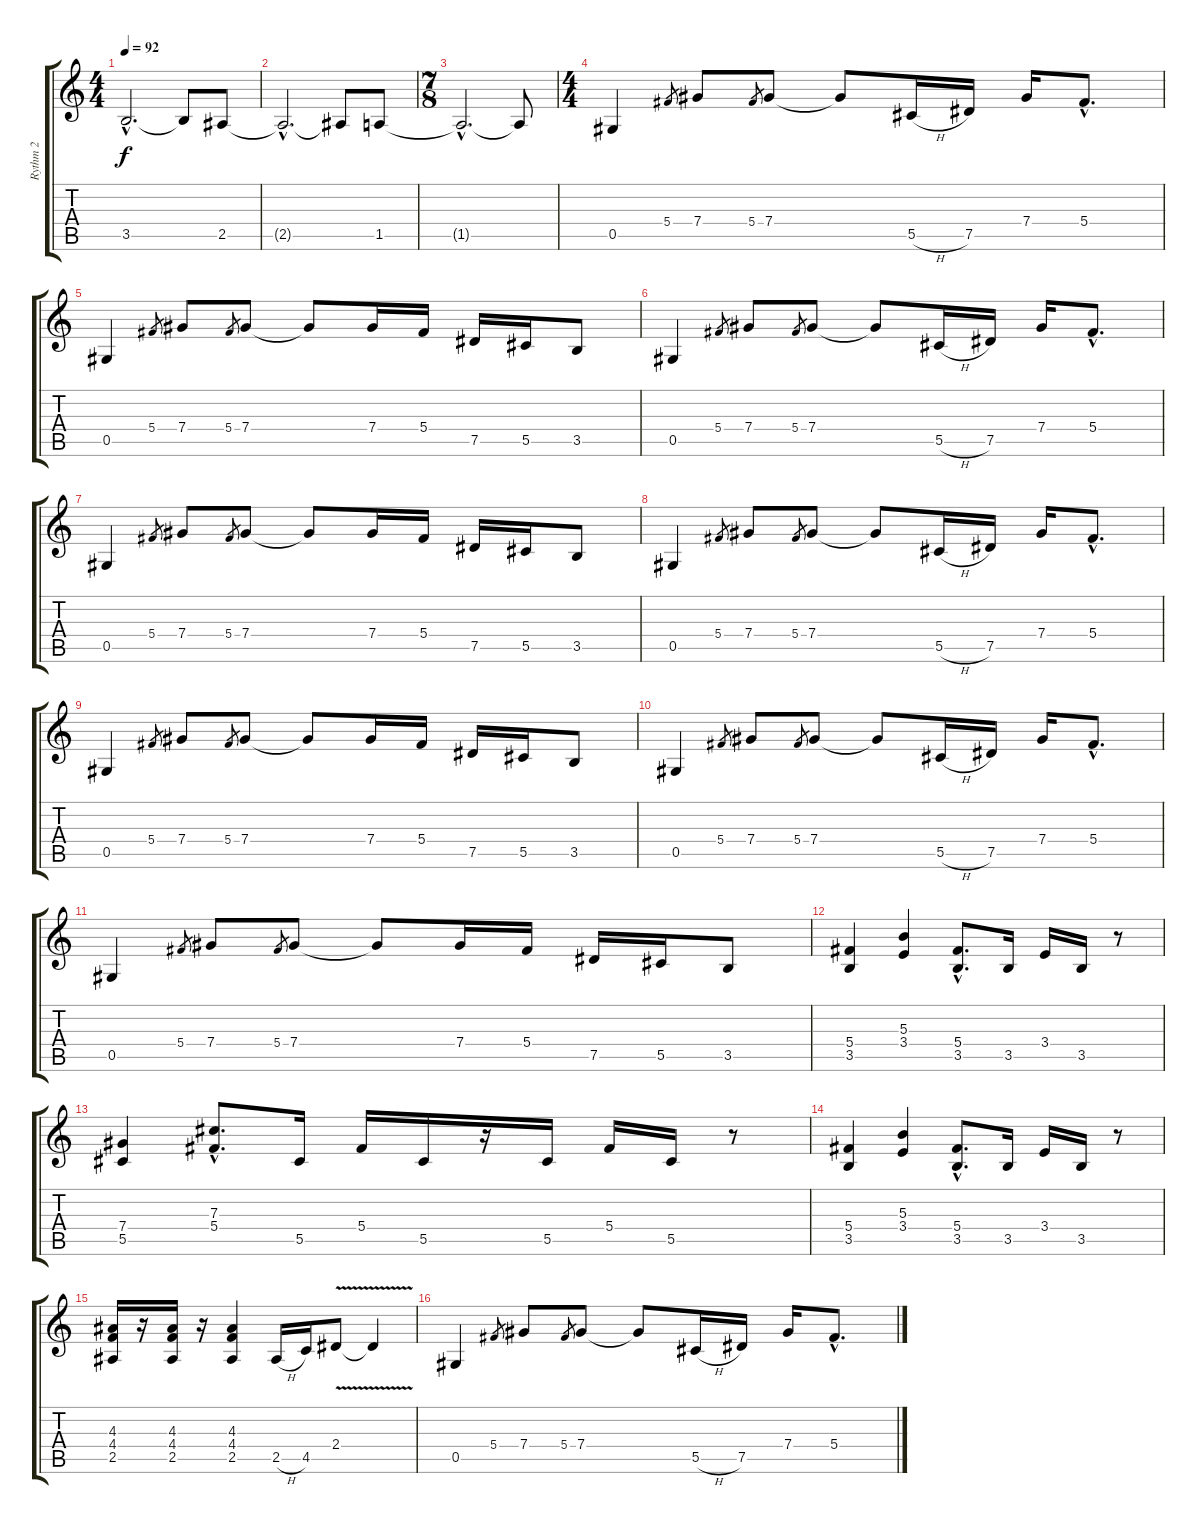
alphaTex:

\track ("Rythm 2" "Rythm 2") {instrument distortionguitar}
\staff {score tabs}
\tuning (Eb4 Bb3 Gb3 Db3 Ab2 Eb2) {hide}
\ts (4 4)
\tempo 92
\clef g2
\ks c
3.5{hac t}.2{d dy f} 3.5{t}.8 2.5.8 |
2.5{hac t}.2{d} 2.5{t}.8 1.5.8 |
\ts (7 8)
1.5{hac t}.2{d} 1.5{t}.8 |
\ts (4 4)
0.5.4 5.4.8{gr} 7.4.8 5.4.8{gr} 7.4.8 7.4{t}.8 5.5{h}.16 7.5.16 7.4.16 5.4{hac}.8{d} |
0.5.4 5.4.8{gr} 7.4.8 5.4.8{gr} 7.4.8 7.4{t}.8 7.4.16 5.4.16 7.5.16 5.5.16 3.5.8 |
0.5.4 5.4.8{gr} 7.4.8 5.4.8{gr} 7.4.8 7.4{t}.8 5.5{h}.16 7.5.16 7.4.16 5.4{hac}.8{d} |
0.5.4 5.4.8{gr} 7.4.8 5.4.8{gr} 7.4.8 7.4{t}.8 7.4.16 5.4.16 7.5.16 5.5.16 3.5.8 |
0.5.4 5.4.8{gr} 7.4.8 5.4.8{gr} 7.4.8 7.4{t}.8 5.5{h}.16 7.5.16 7.4.16 5.4{hac}.8{d} |
0.5.4 5.4.8{gr} 7.4.8 5.4.8{gr} 7.4.8 7.4{t}.8 7.4.16 5.4.16 7.5.16 5.5.16 3.5.8 |
0.5.4 5.4.8{gr} 7.4.8 5.4.8{gr} 7.4.8 7.4{t}.8 5.5{h}.16 7.5.16 7.4.16 5.4{hac}.8{d} |
0.5.4 5.4.8{gr} 7.4.8 5.4.8{gr} 7.4.8 7.4{t}.8 7.4.16 5.4.16 7.5.16 5.5.16 3.5.8 |
(5.4 3.5).4 (5.3 3.4).4 (5.4{hac} 3.5{hac}).8{d} 3.5.16 3.4.16 3.5.16 r.8 |
(7.4 5.5).4 (7.3{hac} 5.4{hac}).8{d} 5.5.16 5.4.16 5.5.16 r.16 5.5.16 5.4.16 5.5.16 r.8 |
(5.4 3.5).4 (5.3 3.4).4 (5.4{hac} 3.5{hac}).8{d} 3.5.16 3.4.16 3.5.16 r.8 |
(4.3 4.4 2.5).16 r.16 (4.3 4.4 2.5).16 r.16 (4.3 4.4 2.5).4 2.5{h}.16 4.5.16 2.4{v}.8 2.4{t}.4 |
0.5.4 5.4.8{gr} 7.4.8 5.4.8{gr} 7.4.8 7.4{t}.8 5.5{h}.16 7.5.16 7.4.16 5.4{hac}.8{d}
